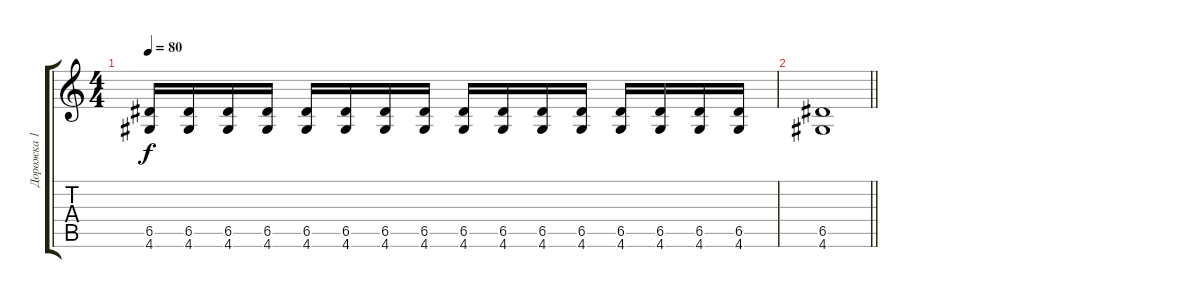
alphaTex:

\track ("Дорожка 1" "Дорожка 1") {instrument distortionguitar}
\staff {score tabs}
\tuning (E4 B3 G3 D3 A2 E2) {hide}
\ts (4 4)
\tempo 80
\clef g2
\ks c
(6.5 4.6).16{dy f} (6.5 4.6).16 (6.5 4.6).16 (6.5 4.6).16 (6.5 4.6).16 (6.5 4.6).16 (6.5 4.6).16 (6.5 4.6).16 (6.5 4.6).16 (6.5 4.6).16 (6.5 4.6).16 (6.5 4.6).16 (6.5 4.6).16 (6.5 4.6).16 (6.5 4.6).16 (6.5 4.6).16 |
\barLineRight lightlight
(6.5 4.6).1
